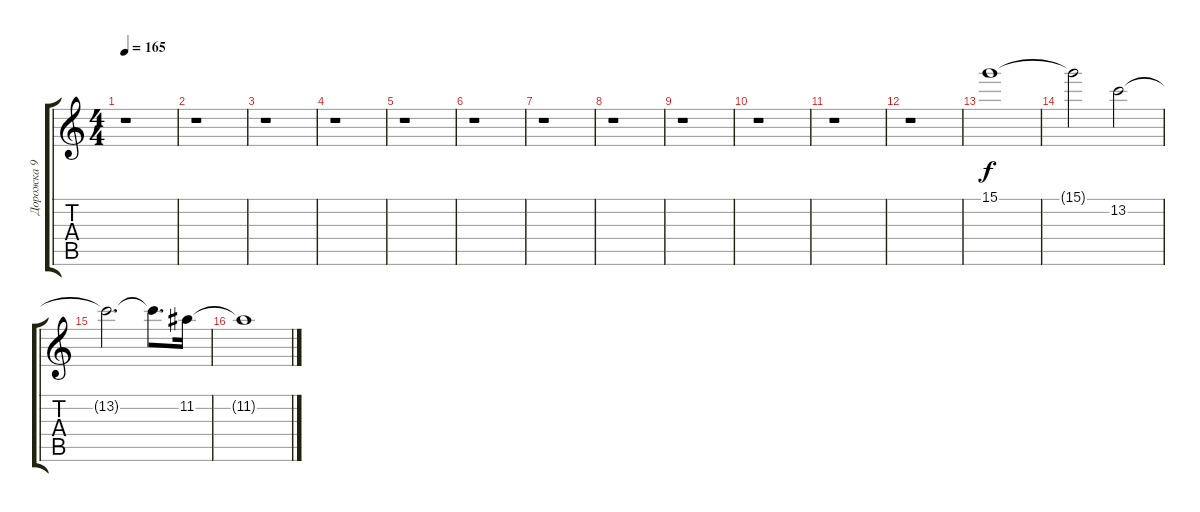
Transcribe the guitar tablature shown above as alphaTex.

\track ("Дорожка 9" "Дорожка 9") {instrument overdrivenguitar}
\staff {score tabs}
\tuning (E4 B3 G3 D3 A2 E2) {hide}
\ts (4 4)
\tempo 165
\clef g2
\ks c
r.1{dy f} |
r.1 |
r.1 |
r.1 |
r.1 |
r.1 |
r.1 |
r.1 |
r.1 |
r.1 |
r.1 |
r.1 |
15.1.1{volume 14} |
15.1{t}.2 13.2.2 |
13.2{t}.2{d} 13.2{t}.8{d} 11.2.16 |
11.2{t}.1
